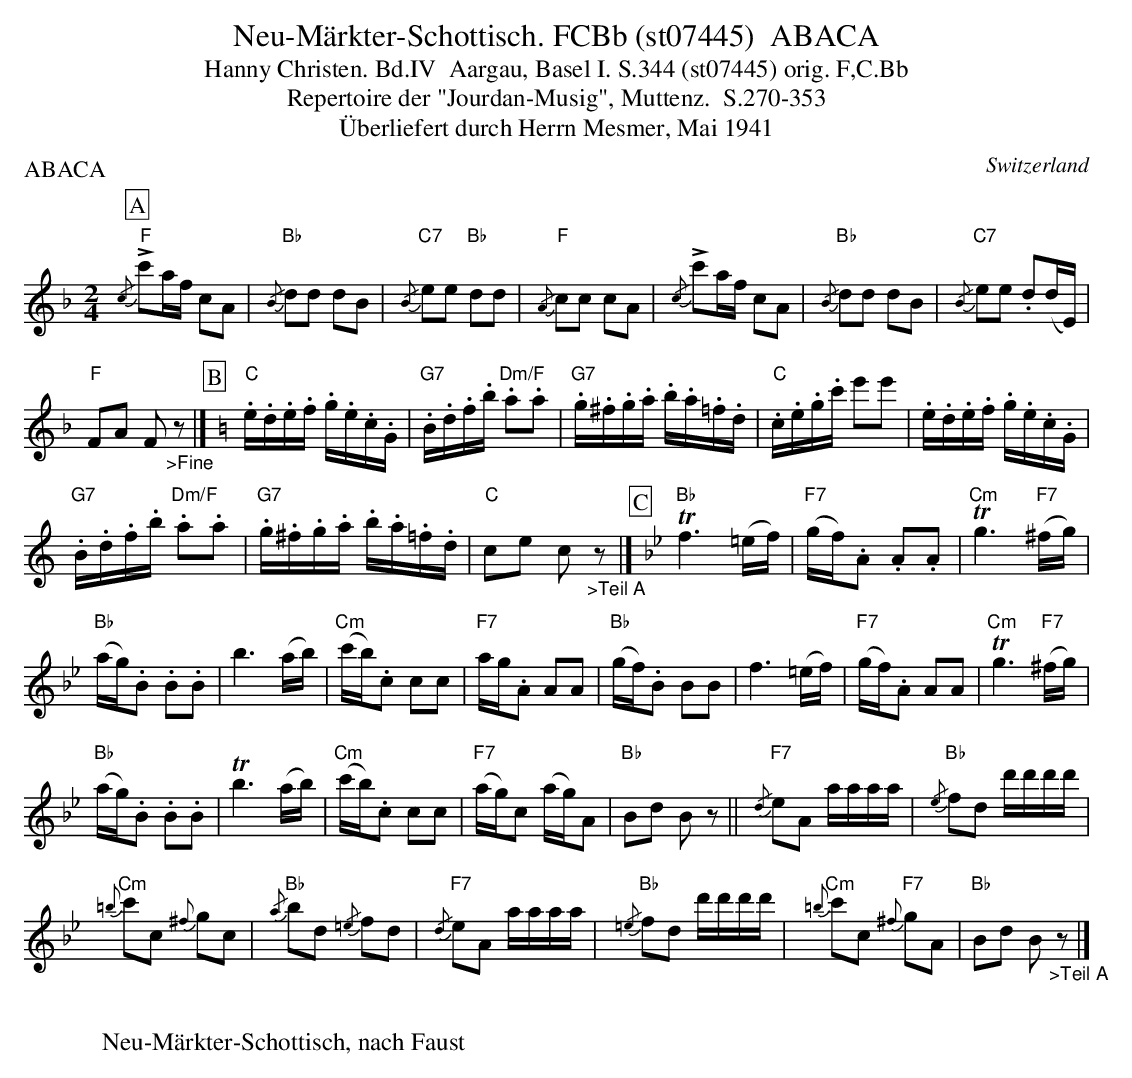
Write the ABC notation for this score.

X:1
T:Neu-Märkter-Schottisch. FCBb (st07445)  ABACA
T:Hanny Christen. Bd.IV  Aargau, Basel I. S.344 (st07445) orig. F,C.Bb
T: Repertoire der "Jourdan-Musig", Muttenz.  S.270-353
T:Überliefert durch Herrn Mesmer, Mai 1941
P:ABACA
O:Switzerland
M:2/4
L:1/16
K:F major
[P:A] !>!{/c}"F"c'2af c2A2 | {/B}"Bb"d2d2 d2B2 | {/B}"C7"e2e2 "Bb"d2d2 | {/A}"F"c2c2 c2A2 | !>!{/c}c'2af c2A2 | {/B}"Bb"d2d2 d2B2 | {/B}"C7"e2e2 .d2(dE) |
"F"F2A2 F2"_>Fine"z2 |] [P:B] [K:C] "C".e.d.e.f .g.e.c.G | "G7".B.d.f.b "Dm/F".a2.a2 | "G7".g.^f.g.a .b.a.=f.d | "C".c.e.g.c' e'2e'2 | .e.d.e.f .g.e.c.G |
"G7".B.d.f.b "Dm/F".a2.a2 | "G7".g.^f.g.a .b.a.=f.d | "C"c2e2 c2"_>Teil A"z2 |] [P:C] [K:Bb] [L:1/8] "Bb"Tf3(=e/f/) | ("F7"g/f/).A .A.A | "Cm"Tg3("F7"^f/g/) |
("Bb"a/g/).B .B.B | b3(a/b/) | ("Cm"c'/b/).c cc | "F7"a/g/.A AA | ("Bb"g/f/).B BB | f3(=e/f/) | ("F7"g/f/).A AA | "Cm"Tg3("F7"^f/g/) |
("Bb"a/g/).B .B.B | Tb3(a/b/) | ("Cm"c'/b/).c cc |  ("F7"a/g/)c (a/g/)A | "Bb"Bd Bz || "F7"{/d}eA a/a/a/a/ | "Bb"{/e}fd d'/d'/d'/d'/ |
"Cm"{=b}c'c {^f}gc | "Bb"{/a}bd {/=e}fd | "F7"{/d}eA a/a/a/a/ | "Bb"{/=e}fd d'/d'/d'/d'/ | "Cm"{=b}c'c "F7"{^f}gA | "Bb"Bd B"_>Teil A"z |]
W:
W:Neu-Märkter-Schottisch, nach Faust
